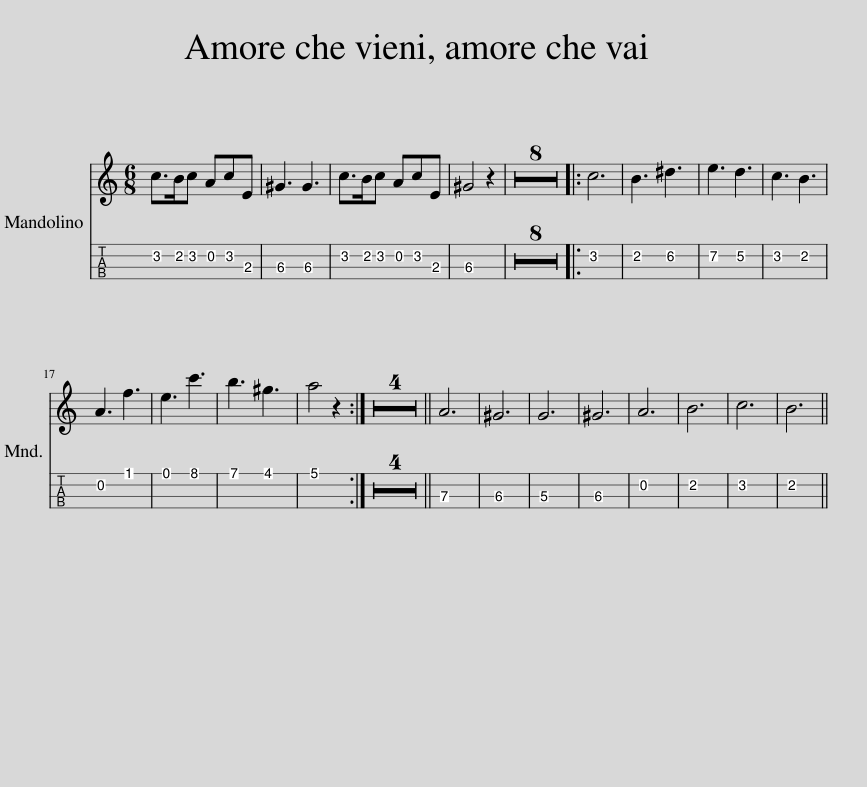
X:1
%%score 1 { 2 | 3 } 4
L:1/8
M:6/8
I:linebreak $
K:C
V:1 treble
V:2 treble
V:3 tab stafflines=4 strings="G3,D4,A4,E5 nostems "
V:4 treble
V:1
 e3/2 d/ e c e A | B3 E3 | e3/2 d/ e c e A | B4 z2 | z6 | %5
 z6 | z6 | z6 | z6 | z6 | %10
 z6 | z6 |: A6 | ^d3 c3 | B3 a3 | %15
 b3 ^f g f |$ c3 d3 | c3 B3 | ^G3 B3 | c4 z2 :| %20
 e3/2 d/ e c e A | B3 E3 | e3/2 d/ e c d e | B4 z2 || z6 | %25
 z6 | z6 | z6 | z6 | z6 | %30
 z6 | z6 || %32
V:2
 c>Bc AcE | ^G3 G3 | c>Bc AcE | ^G4 z2 | z6 | %5
 z6 | z6 | z6 | z6 | z6 | %10
 z6 | z6 |: c6 | B3 ^d3 | e3 d3 | %15
 c3 B3 |$ A3 f3 | e3 c'3 | b3 ^g3 | a4 z2 :| %20
 z6 | z6 | z6 | z6 || A6 | %25
 ^G6 | G6 | ^G6 | A6 | B6 | %30
 c6 | B6 || %32
V:3
 !2!c3/2 !2!B/ !2!c !2!A !2!c !3!E | !3!^G3 !3!G3 | !2!c3/2 !2!B/ !2!c !2!A !2!c !3!E | !3!^G4 x2 | x6 | %5
 x6 | x6 | x6 | x6 | x6 | %10
 x6 | x6 |: !2!c6 | !2!B3 !2!^d3 | !2!e3 !2!d3 | %15
 !2!c3 !2!B3 |$ !2!A3 !1!f3 | !1!e3 !1!c'3 | !1!b3 !1!^g3 | !1!a4 x2 :| %20
 x6 | x6 | x6 | x6 || !3!A6 | %25
 !3!^G6 | !3!G6 | !3!^G6 | !2!A6 | !2!B6 | %30
 !2!c6 | !2!B6 || %32
V:4
 z6 | z6 | z6 | z6 | z6 | %5
 z6 | z6 | z6 | z6 | z6 | %10
 z6 | z6 |: ^G6 | d3 B3 | ^A3 ^g3 | %15
 ^a3 ^e ^f e |$ ^d3 ^c3 | B3 ^A3 | G3 ^A3 | B4 z2 :| %20
 ^d3/2 ^c/ d B d ^G | ^A3 ^D3 | ^d3/2 ^c/ d B c d | ^A4 z2 || z6 | %25
 z6 | z6 | z6 | z6 | z6 | %30
 z6 | z6 || %32
